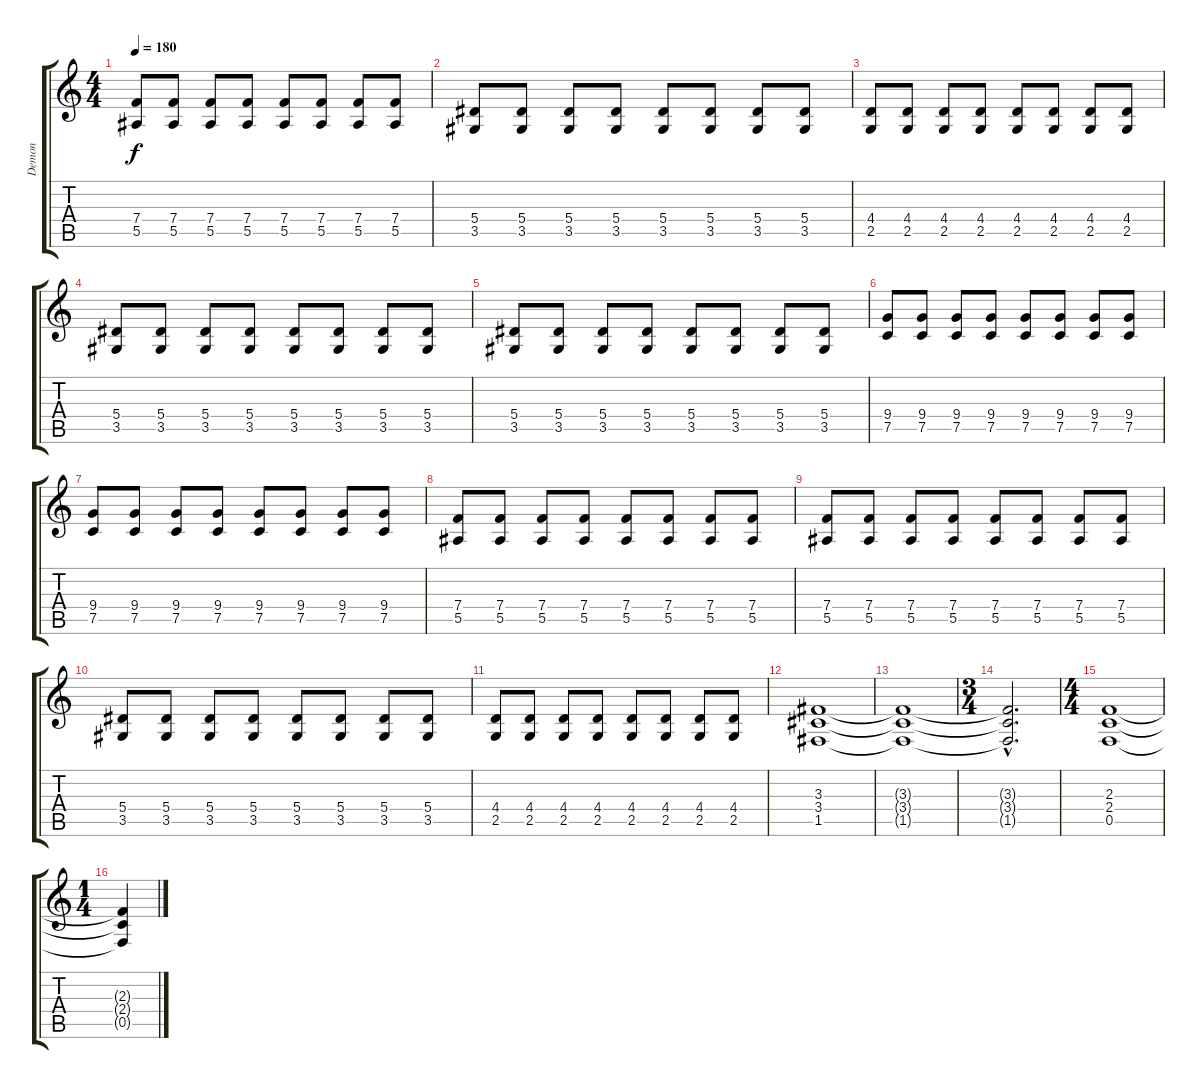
\track ("Demon" "Demon") {instrument distortionguitar}
\staff {score tabs}
\tuning (C4 G3 Eb3 Bb2 F2 C2) {hide}
\ts (4 4)
\tempo 180
\clef g2
\ks c
(7.4 5.5).8{dy f} (7.4 5.5).8 (7.4 5.5).8 (7.4 5.5).8 (7.4 5.5).8 (7.4 5.5).8 (7.4 5.5).8 (7.4 5.5).8 |
(5.4 3.5).8 (5.4 3.5).8 (5.4 3.5).8 (5.4 3.5).8 (5.4 3.5).8 (5.4 3.5).8 (5.4 3.5).8 (5.4 3.5).8 |
(4.4 2.5).8 (4.4 2.5).8 (4.4 2.5).8 (4.4 2.5).8 (4.4 2.5).8 (4.4 2.5).8 (4.4 2.5).8 (4.4 2.5).8 |
(5.4 3.5).8 (5.4 3.5).8 (5.4 3.5).8 (5.4 3.5).8 (5.4 3.5).8 (5.4 3.5).8 (5.4 3.5).8 (5.4 3.5).8 |
(5.4 3.5).8 (5.4 3.5).8 (5.4 3.5).8 (5.4 3.5).8 (5.4 3.5).8 (5.4 3.5).8 (5.4 3.5).8 (5.4 3.5).8 |
(9.4 7.5).8 (9.4 7.5).8 (9.4 7.5).8 (9.4 7.5).8 (9.4 7.5).8 (9.4 7.5).8 (9.4 7.5).8 (9.4 7.5).8 |
(9.4 7.5).8 (9.4 7.5).8 (9.4 7.5).8 (9.4 7.5).8 (9.4 7.5).8 (9.4 7.5).8 (9.4 7.5).8 (9.4 7.5).8 |
(7.4 5.5).8 (7.4 5.5).8 (7.4 5.5).8 (7.4 5.5).8 (7.4 5.5).8 (7.4 5.5).8 (7.4 5.5).8 (7.4 5.5).8 |
(7.4 5.5).8 (7.4 5.5).8 (7.4 5.5).8 (7.4 5.5).8 (7.4 5.5).8 (7.4 5.5).8 (7.4 5.5).8 (7.4 5.5).8 |
(5.4 3.5).8 (5.4 3.5).8 (5.4 3.5).8 (5.4 3.5).8 (5.4 3.5).8 (5.4 3.5).8 (5.4 3.5).8 (5.4 3.5).8 |
(4.4 2.5).8 (4.4 2.5).8 (4.4 2.5).8 (4.4 2.5).8 (4.4 2.5).8 (4.4 2.5).8 (4.4 2.5).8 (4.4 2.5).8 |
(3.3 3.4 1.5).1 |
(3.3{t} 3.4{t} 1.5{t}).1 |
\ts (3 4)
(3.3{hac t} 3.4{hac t} 1.5{hac t}).2{d} |
\ts (4 4)
(2.3 2.4 0.5).1 |
\ts (1 4)
(2.3{t} 2.4{t} 0.5{t}).4
